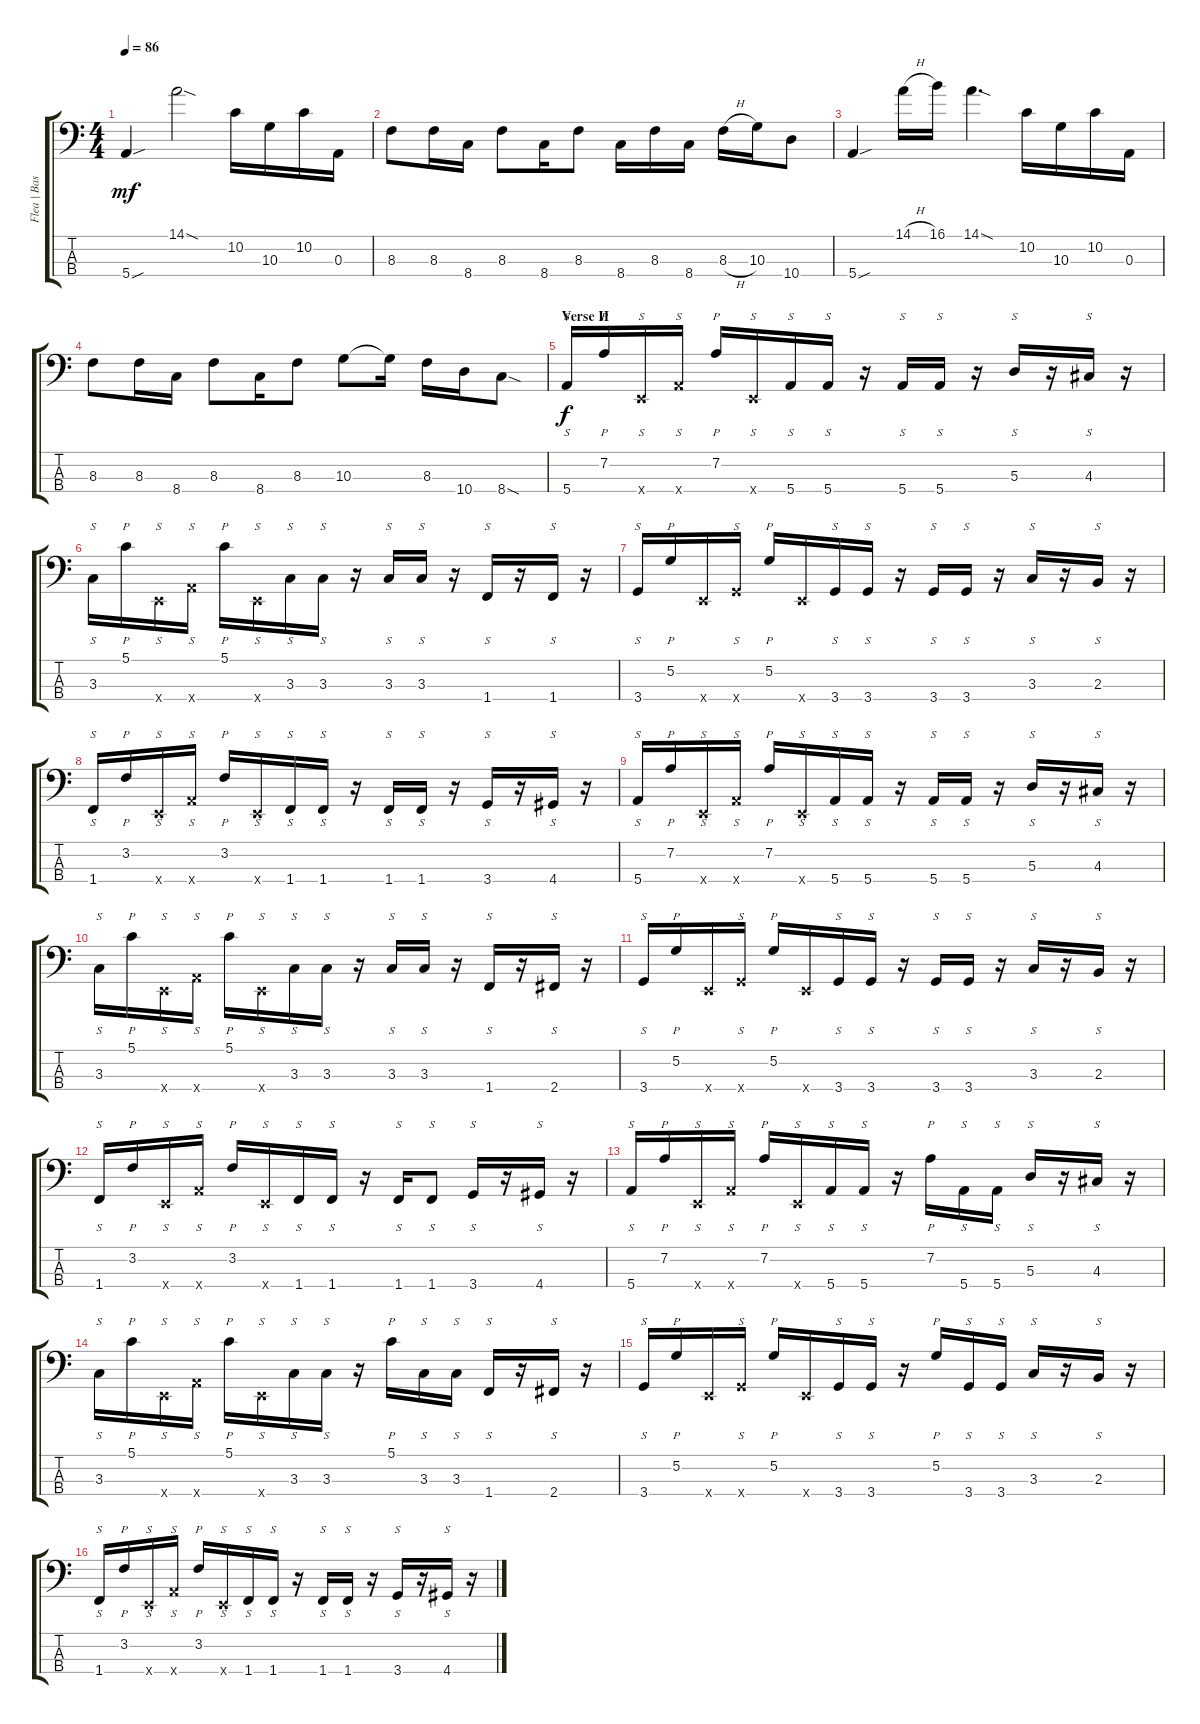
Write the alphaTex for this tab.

\track ("Flea | Bass" "Flea | Bas") {instrument electricbassfinger}
\staff {score tabs}
\tuning (G2 D2 A1 E1) {hide}
\ts (4 4)
\tempo 86
\clef f4
\ks c
5.4{sou}.4{dy mf} 14.1{sod}.2 10.2.16 10.3.16 10.2.16 0.3.16 |
8.3.8 8.3.16 8.4.16 8.3.8 8.4.16 8.3.8 8.4.16 8.3.16 8.4.16 8.3{h}.16 10.3.16 10.4.8 |
5.4{sou}.4 14.1{h}.16 16.1.16 14.1{sod}.4{d} 10.2.16 10.3.16 10.2.16 0.3.16 |
8.3.8 8.3.16 8.4.16 8.3.8 8.4.16 8.3.8 10.3.8 10.3{t}.16 8.3.16 10.4.16 8.4{sod}.8 |
\section ("" "Verse II")
5.4.16{s dy f} 7.2.16{p} 0.4{x}.16{s} 5.4{x}.16{s} 7.2.16{p} 0.4{x}.16{s} 5.4.16{s} 5.4.16{s} r.16 5.4.16{s} 5.4.16{s} r.16 5.3.16{s} r.16 4.3.16{s} r.16 |
3.3.16{s} 5.1.16{p} 0.4{x}.16{s} 5.4{x}.16{s} 5.1.16{p} 0.4{x}.16{s} 3.3.16{s} 3.3.16{s} r.16 3.3.16{s} 3.3.16{s} r.16 1.4.16{s} r.16 1.4.16{s} r.16 |
3.4.16{s} 5.2.16{p} 0.4{x}.16 3.4{x}.16{s} 5.2.16{p} 0.4{x}.16 3.4.16{s} 3.4.16{s} r.16 3.4.16{s} 3.4.16{s} r.16 3.3.16{s} r.16 2.3.16{s} r.16 |
1.4.16{s} 3.2.16{p} 0.4{x}.16{s} 5.4{x}.16{s} 3.2.16{p} 0.4{x}.16{s} 1.4.16{s} 1.4.16{s} r.16 1.4.16{s} 1.4.16{s} r.16 3.4.16{s} r.16 4.4.16{s} r.16 |
5.4.16{s} 7.2.16{p} 0.4{x}.16{s} 5.4{x}.16{s} 7.2.16{p} 0.4{x}.16{s} 5.4.16{s} 5.4.16{s} r.16 5.4.16{s} 5.4.16{s} r.16 5.3.16{s} r.16 4.3.16{s} r.16 |
3.3.16{s} 5.1.16{p} 0.4{x}.16{s} 5.4{x}.16{s} 5.1.16{p} 0.4{x}.16{s} 3.3.16{s} 3.3.16{s} r.16 3.3.16{s} 3.3.16{s} r.16 1.4.16{s} r.16 2.4.16{s} r.16 |
3.4.16{s} 5.2.16{p} 0.4{x}.16 3.4{x}.16{s} 5.2.16{p} 0.4{x}.16 3.4.16{s} 3.4.16{s} r.16 3.4.16{s} 3.4.16{s} r.16 3.3.16{s} r.16 2.3.16{s} r.16 |
1.4.16{s} 3.2.16{p} 0.4{x}.16{s} 5.4{x}.16{s} 3.2.16{p} 0.4{x}.16{s} 1.4.16{s} 1.4.16{s} r.16 1.4.16{s} 1.4.8{s} 3.4.16{s} r.16 4.4.16{s} r.16 |
5.4.16{s} 7.2.16{p} 0.4{x}.16{s} 5.4{x}.16{s} 7.2.16{p} 0.4{x}.16{s} 5.4.16{s} 5.4.16{s} r.16 7.2.16{p} 5.4.16{s} 5.4.16{s} 5.3.16{s} r.16 4.3.16{s} r.16 |
3.3.16{s} 5.1.16{p} 0.4{x}.16{s} 5.4{x}.16{s} 5.1.16{p} 0.4{x}.16{s} 3.3.16{s} 3.3.16{s} r.16 5.1.16{p} 3.3.16{s} 3.3.16{s} 1.4.16{s} r.16 2.4.16{s} r.16 |
3.4.16{s} 5.2.16{p} 0.4{x}.16 3.4{x}.16{s} 5.2.16{p} 0.4{x}.16 3.4.16{s} 3.4.16{s} r.16 5.2.16{p} 3.4.16{s} 3.4.16{s} 3.3.16{s} r.16 2.3.16{s} r.16 |
1.4.16{s} 3.2.16{p} 0.4{x}.16{s} 5.4{x}.16{s} 3.2.16{p} 0.4{x}.16{s} 1.4.16{s} 1.4.16{s} r.16 1.4.16{s} 1.4.16{s} r.16 3.4.16{s} r.16 4.4.16{s} r.16
